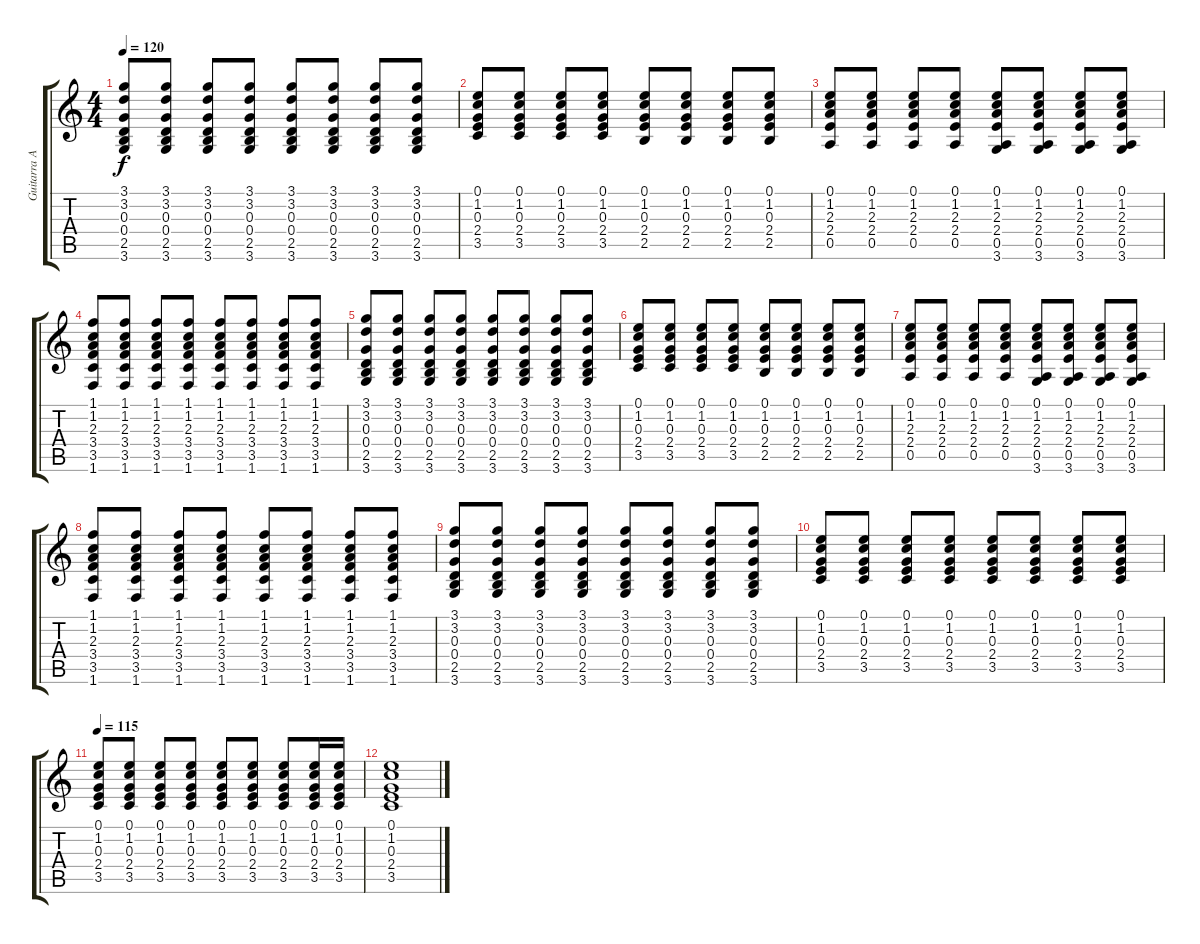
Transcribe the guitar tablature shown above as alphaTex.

\track ("Guitarra Acústica" "Guitarra A") {instrument acousticguitarsteel}
\staff {score tabs}
\tuning (E4 B3 G3 D3 A2 E2) {hide}
\ts (4 4)
\tempo 120
\clef g2
\ks c
(3.1 3.2 0.3 0.4 2.5 3.6).8{dy f} (3.1 3.2 0.3 0.4 2.5 3.6).8 (3.1 3.2 0.3 0.4 2.5 3.6).8 (3.1 3.2 0.3 0.4 2.5 3.6).8 (3.1 3.2 0.3 0.4 2.5 3.6).8 (3.1 3.2 0.3 0.4 2.5 3.6).8 (3.1 3.2 0.3 0.4 2.5 3.6).8 (3.1 3.2 0.3 0.4 2.5 3.6).8 |
(0.1 1.2 0.3 2.4 3.5).8 (0.1 1.2 0.3 2.4 3.5).8 (0.1 1.2 0.3 2.4 3.5).8 (0.1 1.2 0.3 2.4 3.5).8 (0.1 1.2 0.3 2.4 2.5).8 (0.1 1.2 0.3 2.4 2.5).8 (0.1 1.2 0.3 2.4 2.5).8 (0.1 1.2 0.3 2.4 2.5).8 |
(0.1 1.2 2.3 2.4 0.5).8 (0.1 1.2 2.3 2.4 0.5).8 (0.1 1.2 2.3 2.4 0.5).8 (0.1 1.2 2.3 2.4 0.5).8 (0.1 1.2 2.3 2.4 0.5 3.6).8 (0.1 1.2 2.3 2.4 0.5 3.6).8 (0.1 1.2 2.3 2.4 0.5 3.6).8 (0.1 1.2 2.3 2.4 0.5 3.6).8 |
(1.1 1.2 2.3 3.4 3.5 1.6).8 (1.1 1.2 2.3 3.4 3.5 1.6).8 (1.1 1.2 2.3 3.4 3.5 1.6).8 (1.1 1.2 2.3 3.4 3.5 1.6).8 (1.1 1.2 2.3 3.4 3.5 1.6).8 (1.1 1.2 2.3 3.4 3.5 1.6).8 (1.1 1.2 2.3 3.4 3.5 1.6).8 (1.1 1.2 2.3 3.4 3.5 1.6).8 |
(3.1 3.2 0.3 0.4 2.5 3.6).8 (3.1 3.2 0.3 0.4 2.5 3.6).8 (3.1 3.2 0.3 0.4 2.5 3.6).8 (3.1 3.2 0.3 0.4 2.5 3.6).8 (3.1 3.2 0.3 0.4 2.5 3.6).8 (3.1 3.2 0.3 0.4 2.5 3.6).8 (3.1 3.2 0.3 0.4 2.5 3.6).8 (3.1 3.2 0.3 0.4 2.5 3.6).8 |
(0.1 1.2 0.3 2.4 3.5).8 (0.1 1.2 0.3 2.4 3.5).8 (0.1 1.2 0.3 2.4 3.5).8 (0.1 1.2 0.3 2.4 3.5).8 (0.1 1.2 0.3 2.4 2.5).8 (0.1 1.2 0.3 2.4 2.5).8 (0.1 1.2 0.3 2.4 2.5).8 (0.1 1.2 0.3 2.4 2.5).8 |
(0.1 1.2 2.3 2.4 0.5).8 (0.1 1.2 2.3 2.4 0.5).8 (0.1 1.2 2.3 2.4 0.5).8 (0.1 1.2 2.3 2.4 0.5).8 (0.1 1.2 2.3 2.4 0.5 3.6).8 (0.1 1.2 2.3 2.4 0.5 3.6).8 (0.1 1.2 2.3 2.4 0.5 3.6).8 (0.1 1.2 2.3 2.4 0.5 3.6).8 |
(1.1 1.2 2.3 3.4 3.5 1.6).8 (1.1 1.2 2.3 3.4 3.5 1.6).8 (1.1 1.2 2.3 3.4 3.5 1.6).8 (1.1 1.2 2.3 3.4 3.5 1.6).8 (1.1 1.2 2.3 3.4 3.5 1.6).8 (1.1 1.2 2.3 3.4 3.5 1.6).8 (1.1 1.2 2.3 3.4 3.5 1.6).8 (1.1 1.2 2.3 3.4 3.5 1.6).8 |
(3.1 3.2 0.3 0.4 2.5 3.6).8 (3.1 3.2 0.3 0.4 2.5 3.6).8 (3.1 3.2 0.3 0.4 2.5 3.6).8 (3.1 3.2 0.3 0.4 2.5 3.6).8 (3.1 3.2 0.3 0.4 2.5 3.6).8 (3.1 3.2 0.3 0.4 2.5 3.6).8 (3.1 3.2 0.3 0.4 2.5 3.6).8 (3.1 3.2 0.3 0.4 2.5 3.6).8 |
(0.1 1.2 0.3 2.4 3.5).8 (0.1 1.2 0.3 2.4 3.5).8 (0.1 1.2 0.3 2.4 3.5).8 (0.1 1.2 0.3 2.4 3.5).8 (0.1 1.2 0.3 2.4 3.5).8 (0.1 1.2 0.3 2.4 3.5).8 (0.1 1.2 0.3 2.4 3.5).8 (0.1 1.2 0.3 2.4 3.5).8 |
\tempo 115
(0.1 1.2 0.3 2.4 3.5).8 (0.1 1.2 0.3 2.4 3.5).8 (0.1 1.2 0.3 2.4 3.5).8 (0.1 1.2 0.3 2.4 3.5).8 (0.1 1.2 0.3 2.4 3.5).8 (0.1 1.2 0.3 2.4 3.5).8 (0.1 1.2 0.3 2.4 3.5).8 (0.1 1.2 0.3 2.4 3.5).16 (0.1 1.2 0.3 2.4 3.5).16 |
(0.1 1.2 0.3 2.4 3.5).1
